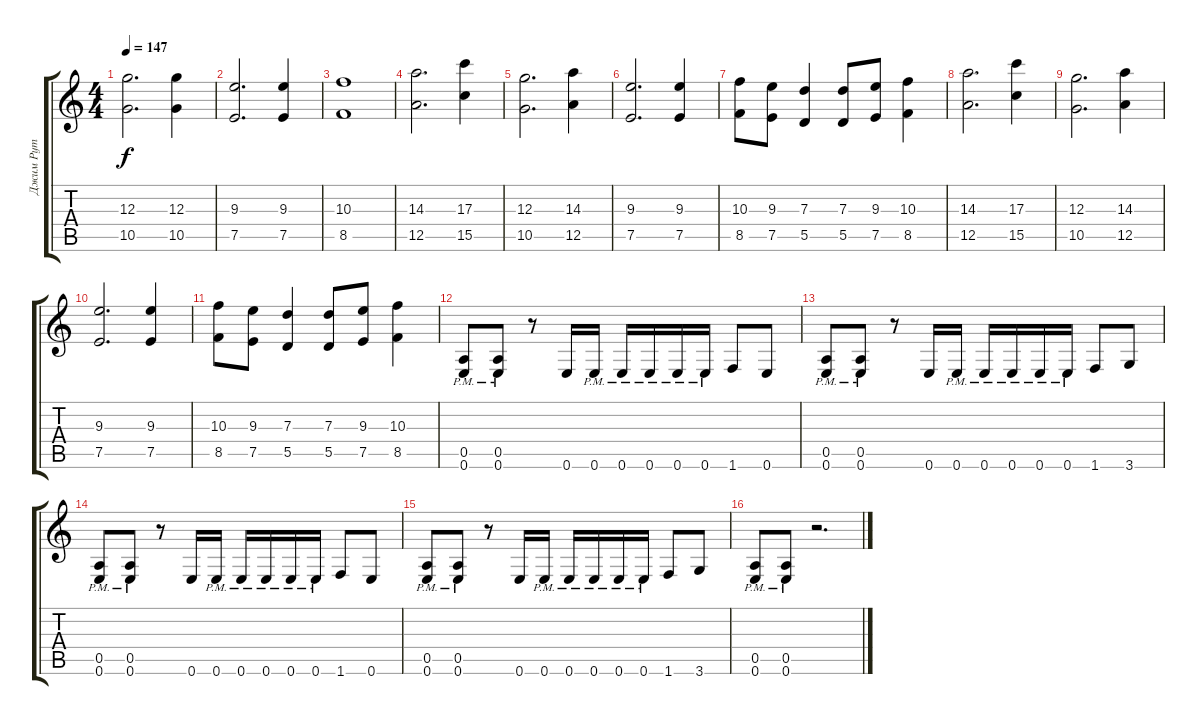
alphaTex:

\track ("Джим Рут" "Джим Рут") {instrument distortionguitar}
\staff {score tabs}
\tuning (E4 B3 G3 D3 A2 E2) {hide}
\ts (4 4)
\tempo 147
\clef g2
\ks c
(12.3 10.5).2{d dy f} (12.3 10.5).4 |
(9.3 7.5).2{d} (9.3 7.5).4 |
(10.3 8.5).1 |
(14.3 12.5).2{d} (17.3 15.5).4 |
(12.3 10.5).2{d} (14.3 12.5).4 |
(9.3 7.5).2{d} (9.3 7.5).4 |
(10.3 8.5).8 (9.3 7.5).8 (7.3 5.5).4 (7.3 5.5).8 (9.3 7.5).8 (10.3 8.5).4 |
(14.3 12.5).2{d} (17.3 15.5).4 |
(12.3 10.5).2{d} (14.3 12.5).4 |
(9.3 7.5).2{d} (9.3 7.5).4 |
(10.3 8.5).8 (9.3 7.5).8 (7.3 5.5).4 (7.3 5.5).8 (9.3 7.5).8 (10.3 8.5).4 |
(0.5 0.6{pm}).8 (0.5 0.6{pm}).8 r.8 0.6.16 0.6{pm}.16 0.6{pm}.16 0.6{pm}.16 0.6{pm}.16 0.6{pm}.16 1.6.8 0.6.8 |
(0.5 0.6{pm}).8 (0.5 0.6{pm}).8 r.8 0.6.16 0.6{pm}.16 0.6{pm}.16 0.6{pm}.16 0.6{pm}.16 0.6{pm}.16 1.6.8 3.6.8 |
(0.5 0.6{pm}).8 (0.5 0.6{pm}).8 r.8 0.6.16 0.6{pm}.16 0.6{pm}.16 0.6{pm}.16 0.6{pm}.16 0.6{pm}.16 1.6.8 0.6.8 |
(0.5 0.6{pm}).8 (0.5 0.6{pm}).8 r.8 0.6.16 0.6{pm}.16 0.6{pm}.16 0.6{pm}.16 0.6{pm}.16 0.6{pm}.16 1.6.8 3.6.8 |
(0.5 0.6{pm}).8 (0.5 0.6{pm}).8 r.2{d}
